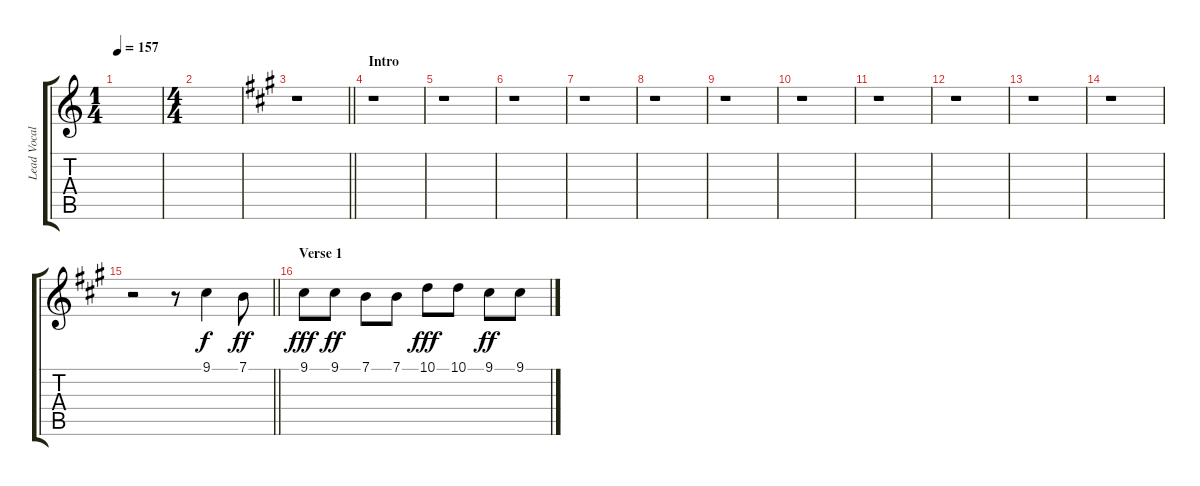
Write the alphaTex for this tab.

\track ("Lead Vocal" "Lead Vocal") {instrument tenorsax}
\staff {score tabs}
\tuning (E4 B3 G3 D3 A2 E2) {hide}
\ts (1 4)
\tempo 157
\clef g2
\ks c
|
\ts (4 4)
|
\barLineRight lightlight
\ks a
r.1{volume 14} |
\section ("" "Intro")
r.1 |
r.1 |
r.1 |
r.1 |
r.1 |
r.1 |
r.1 |
r.1 |
r.1 |
r.1 |
r.1 |
\barLineRight lightlight
r.2 r.8 9.1.4 7.1.8{dy ff} |
\section ("" "Verse 1")
9.1.8{dy fff} 9.1.8{dy ff} 7.1.8 7.1.8 10.1.8{dy fff} 10.1.8 9.1.8{dy ff} 9.1.8
